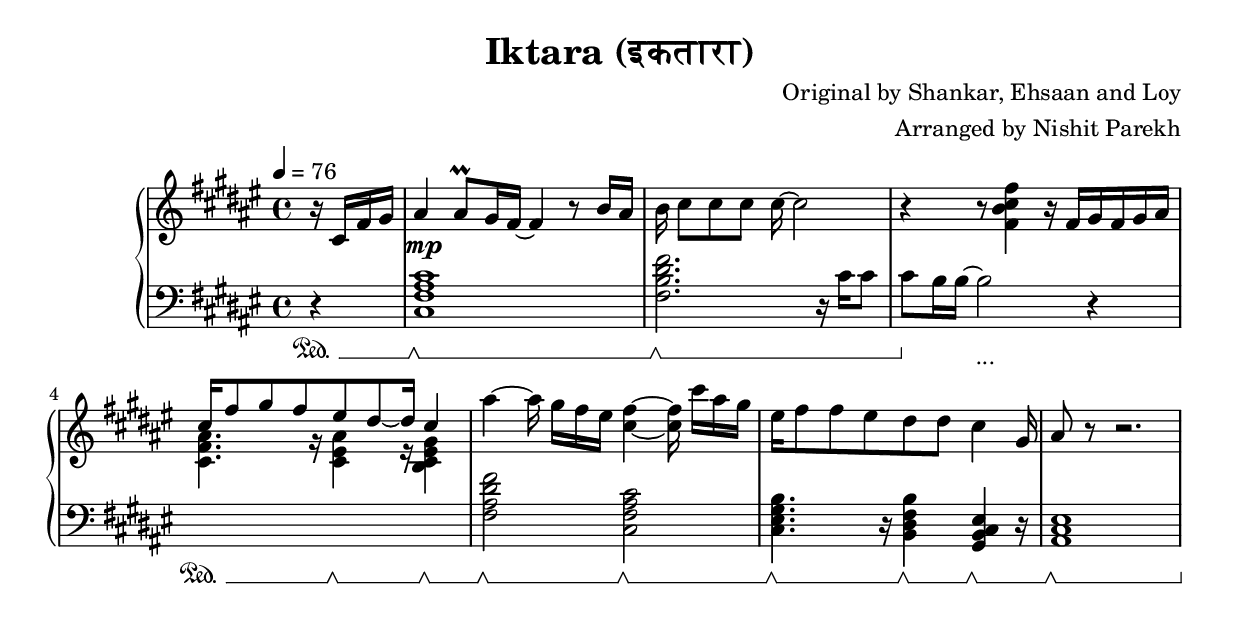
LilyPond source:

\version "2.19.83"

\header{
  title = "Iktara (इकतारा)"
  composer = "Original by Shankar, Ehsaan and Loy"
  arranger = "Arranged by Nishit Parekh"
}

musicEnv = {
  \key fis \major
  \time 4/4
  \tempo 4 = 76
}


\parallelMusic #'(voiceRH voiceLH voiceDyn voicePed) {

  % -------------------------------
  % Intro
  % -------------------------------
  \partial 4 r16 cis16 fis16 gis16 |
  \partial 4 r4                    |
  \partial 4 s4                    |
  \partial 4 s4\sustainOn          |


  ais4 ais8\prall gis16 fis16~ fis4 r8 b16 ais16   |
  <cis fis ais cis>1                               |
  s1\mp                                            |
  s1\sustainOff \sustainOn                         |


  b16 cis8[ cis8 cis8] cis16~ cis2            |
  <fis b dis fis>2. r16           cis'16 cis8 |
  s1                                          |
  s1\sustainOff \sustainOn                    |


  r4 r8            <fis, b cis fis>4 r16 fis16[ gis16 fis16 gis16 ais16] |
  cis8 b16 b16~ b2 r4                                                    |
  s1                                                                     |
  s4\sustainOff s2._\markup { ... }                                      |


                                  cis16^[ fis8 gis8 fis8       eis8 dis8~ dis16] \stemUp cis4 \stemNeutral                                   |
  \stemDown \change Staff = "up" <cis fis ais>4. r16          <cis eis ais>4 r16        <b cis eis gis>4 \stemNeutral \change Staff = "down" |
  s1                                                                     |
  s4\sustainOn s8. s16\sustainOff \sustainOn s4 s4\sustainOff \sustainOn |

  ais'4~ ais16 gis16[ fis16 eis16] <cis fis>4~ <cis fis>16 cis'16[ ais16 gis16] |
  <fis ais dis fis>2             <cis fis ais cis>2                             |
  s1                                                                            |
  s2\sustainOff \sustainOn s2\sustainOff \sustainOn                             |


  eis16 fis8 fis8 eis8 dis8 dis8 cis4 gis16                                           |
  <cis eis gis b>4. r16 <b dis fis b>4 <gis b cis eis>4 r16                           |
  s1                                                                                  |
  s4.\sustainOff \sustainOn s16 s4\sustainOff \sustainOn s4\sustainOff \sustainOn s16 |


  ais8 r8 r2.                          |
  <ais cis eis>1                       |
  s1                                   |
  s1\sustainOff \sustainOn             |
}




% ------------------------------------------------------------------------------
% BRING IT ALL TOGETHER
% ------------------------------------------------------------------------------

\score {

  \new PianoStaff <<

    \new Staff = "up" {
      \musicEnv
      \clef treble
      <<
        \relative c' \voiceRH
      >>
    }

    \new Dynamics {
      \voiceDyn
    }

    \new Staff = "down" {
      \musicEnv
      \clef bass
      <<
        \relative c \voiceLH
      >>
    }

    \new Dynamics {
      \set pedalSustainStyle = #'mixed
      \voicePed
    }

  >>

}

